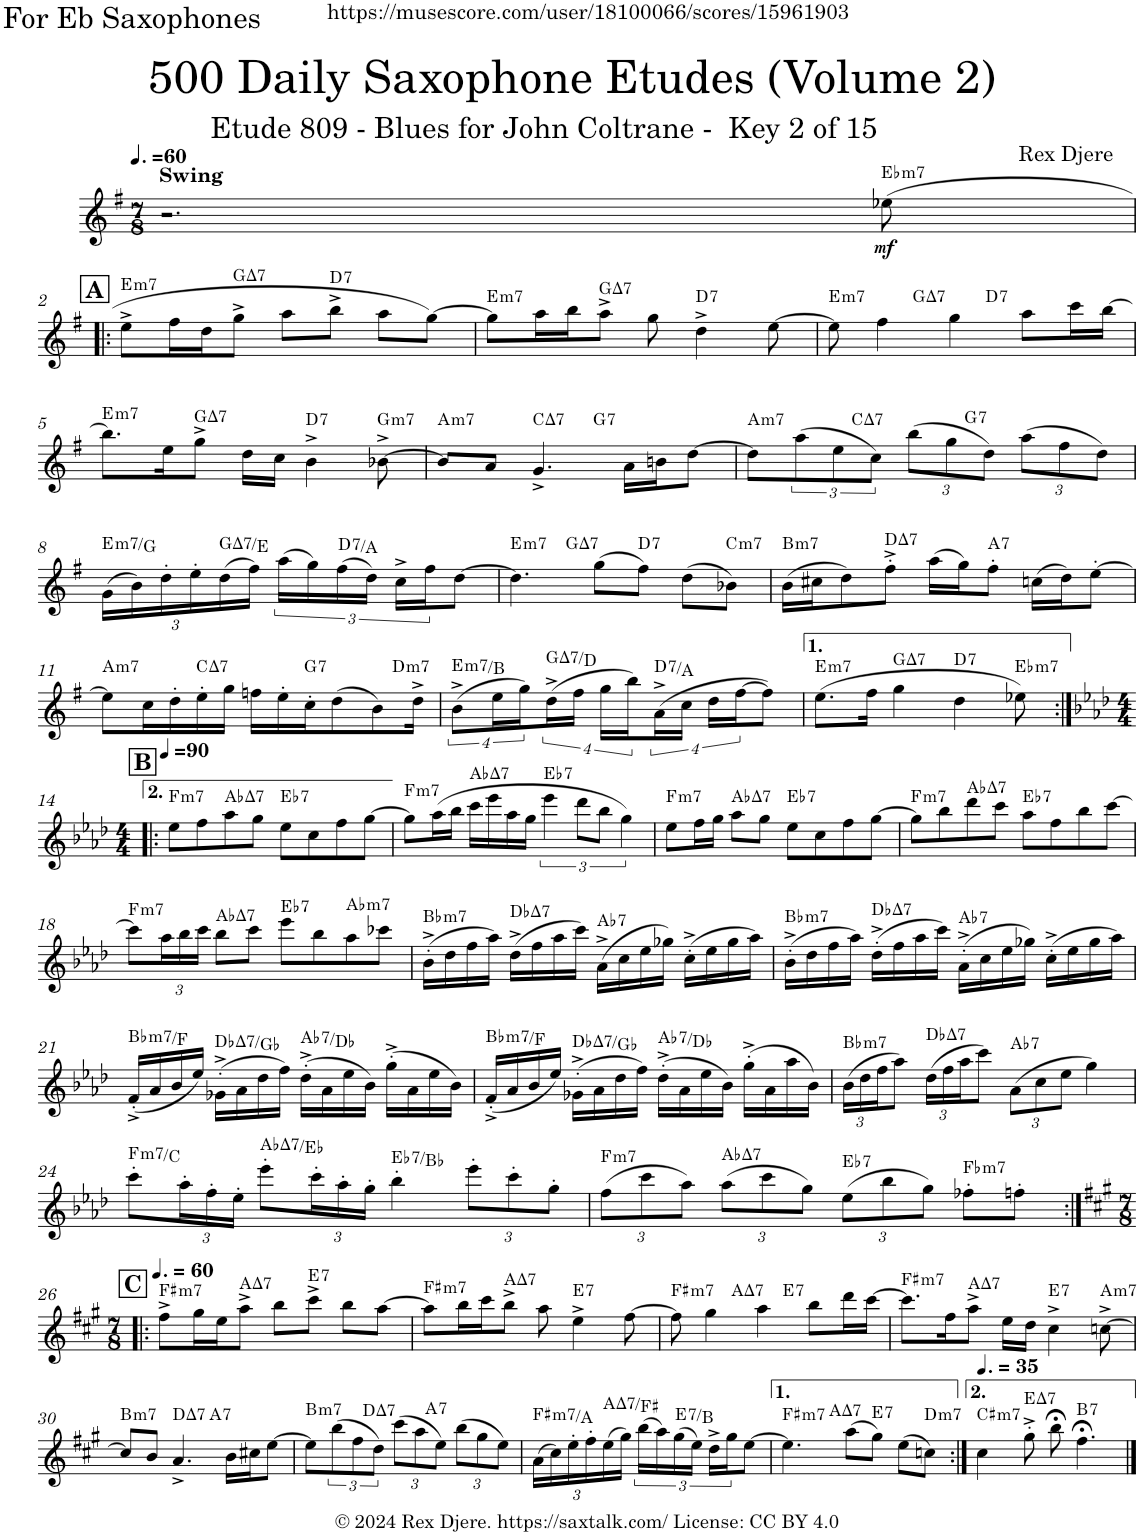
**kern	**dynam	**harte
*part1	*part1	*part1
*staff1	*staff1	*
*I"Alto Saxophone	*	*
*I'A. Sax.	*	*
*clefG2	*	*
*Trd5c9	*	*
*k[f#]	*	*
*M7/8	*	*
*MM90	*	*
=1	=1	=1
!LO:TX:a:B:t=Swing	!	!
2.r	.	.
!	!LO:DY:b	!LO:H:kt=m7
(8ee-X\	mf	Eb:min7
!!LO:LB:g=z
!!LO:REH:place=s1:a:B:cj:fs=14:t=A
=2!|:	=2!|:	=2!|:
!	!	!LO:H:kt=m7
8ee^\L	.	E:min7
16ff#\L	.	.
16dd\J	.	.
!	!	!LO:H:kt=7
8gg^\J	.	G:maj7
8aa\L	.	.
!	!	!LO:H:kt=7
8bb^\J	.	D:7
8aa\L	.	.
[8gg\J)	.	.
=3	=3	=3
!	!	!LO:H:kt=m7
8gg\L]	.	E:min7
16aa\L	.	.
16bb\J	.	.
!	!	!LO:H:kt=7
8aa^\J	.	G:maj7
8gg\	.	.
!	!	!LO:H:kt=7
4dd^\	.	D:7
[8ee\	.	.
=4	=4	=4
!	!	!LO:H:kt=m7
*^	*	*
*	*^	*	*
8ee\]	4ryy	2ryy	.	E:min7
4ff#\	.	.	.	.
!	!	!	!	!LO:H:kt=7
.	2ryy	.	.	G:maj7
4gg\	.	.	.	.
!	!	!	!	!LO:H:kt=7
.	.	4.ryy	.	D:7
8aa\L	.	.	.	.
16ccc\L	8ryy	.	.	.
[16bb\JJ	.	.	.	.
!!LO:LB:g=z	!!	!!
=5	=5	=5	=5	=5
!	!	!	!	!LO:H:kt=m7
*v	*v	*v	*	*
8.bb\L]	.	E:min7
16ee\K	.	.
!	!	!LO:H:kt=7
8gg^\J	.	G:maj7
16dd\LL	.	.
16cc\JJ	.	.
!	!	!LO:H:kt=7
4b^\	.	D:7
!	!	!LO:H:kt=m7
[8b-X^\	.	G:min7
=6	=6	=6
!	!	!LO:H:kt=m7
*^	*	*
8b-/L]	2ryy	.	A:min7
8a/J	.	.	.
!	!	!	!LO:H:kt=7
4.g^/	.	.	C:maj7
!	!	!	!LO:H:kt=7
.	4.ryy	.	G:7
16a\LL	.	.	.
16bn\J	.	.	.
[8dd\J	.	.	.
=7	=7	=7	=7
!	!	!	!LO:H:kt=m7
*	*^	*	*
8dd\L]	4ryy	2ryy	.	A:min7
(12aa\	.	.	.	.
12ee\	.	.	.	.
!	!	!	!	!LO:H:kt=7
.	2ryy	.	.	C:maj7
12cc\J)	.	.	.	.
*Xbrackettup	*	*	*	*
(12bb\L	.	.	.	.
12gg\	.	.	.	.
!	!	!	!	!LO:H:kt=7
.	.	4.ryy	.	G:7
12dd\J)	.	.	.	.
(12aa\L	.	.	.	.
12ff#\	.	.	.	.
.	8ryy	.	.	.
12dd\J)	.	.	.	.
!!LO:LB:g=z	!!	!!
=8	=8	=8	=8	=8
!	!	!	!	!LO:H:kt=m7
*v	*v	*v	*	*
(16g\LL	.	E:min7/b3
16b\)	.	.
16dd'\	.	.
16ee'\	.	.
!	!	!LO:H:kt=7
(16dd\	.	G:maj7/6
16ff#\JJ)	.	.
(16aa\LL	.	.
16gg\)	.	.
!	!	!LO:H:kt=7
(16ff#\	.	D:7/5
16dd\JJ)	.	.
16cc^\LL	.	.
16ff#\J	.	.
[8dd\J	.	.
=9	=9	=9
!	!	!LO:H:kt=m7
*^	*	*
4.dd\]	4ryy	.	E:min7
!	!	!	!LO:H:kt=7
.	2ryy	.	G:maj7
(8gg\L	.	.	.
!	!	!	!LO:H:kt=7
8ff#\J)	.	.	D:7
(8dd\L	.	.	.
!	!	!	!LO:H:kt=m7
8b-X\J)	8ryy	.	C:min7
=10	=10	=10	=10
!	!	!	!LO:H:kt=m7
*v	*v	*	*
(16b\LL	.	B:min7
16cc#X\J	.	.
8dd\)	.	.
!	!	!LO:H:kt=7
8ff#'^\J	.	D:maj7
(16aa\LL	.	.
16gg\J)	.	.
!	!	!LO:H:kt=7
8ff#'\J	.	A:7
(16ccn\LL	.	.
16dd\J)	.	.
[8ee'\J	.	.
!!LO:LB:g=z
=11	=11	=11
!	!	!LO:H:kt=m7
*^	*	*
8ee\L]	2.ryy	.	A:min7
16cc\L	.	.	.
16dd'\	.	.	.
!	!	!	!LO:H:kt=7
16ee'\	.	.	C:maj7
16gg\JJ	.	.	.
16ffn\LL	.	.	.
16ee'\	.	.	.
!	!	!	!LO:H:kt=7
16cc'\J	.	.	G:7
(8dd\	.	.	.
8b\)	.	.	.
!	!	!	!LO:H:kt=m7
.	8ryy	.	D:min7
16dd^\Jk	.	.	.
=12	=12	=12	=12
!	!	!	!LO:H:kt=m7
*v	*v	*	*
(8b^\L	.	E:min7/5
16ee\L	.	.
16gg\)	.	.
!	!	!LO:H:kt=7
(16dd^\	.	G:maj7/5
16ff#\JJ	.	.
16gg\LL	.	.
16bb\)	.	.
!	!	!LO:H:kt=7
(16a^\	.	D:7/5
16cc\JJ	.	.
16dd\LL	.	.
[16ff#\J	.	.
8ff#\J])	.	.
=13	=13	=13
!	!	!LO:H:kt=m7
(8.ee\L	.	E:min7
16ff#\Jk	.	.
!	!	!LO:H:kt=7
4gg\	.	G:maj7
!	!	!LO:H:kt=7
4dd\	.	D:7
!	!	!LO:H:kt=m7
8ee-X\)	.	Eb:min7
!!LO:LB:g=z
=14:|!|:	=14:|!|:	=14:|!|:
!!LO:REH:place=s1:a:B:cj:fs=14:t=B
*k[b-e-a-d-]	*	*
*M4/4	*	*
*MM90	*	*
!	!	!LO:H:kt=m7
8ee-\L	.	F:min7
8ff\	.	.
!	!	!LO:H:kt=7
8aa-\	.	Ab:maj7
8gg\J	.	.
!	!	!LO:H:kt=7
8ee-\L	.	Eb:7
8cc\	.	.
8ff\	.	.
[8gg\J	.	.
=15	=15	=15
!	!	!LO:H:kt=m7
8gg\L]	.	F:min7
(16aa-\L	.	.
16bb-\JJ	.	.
!	!	!LO:H:kt=7
16ccc\LL	.	Ab:maj7
16eee-\	.	.
16aa-\	.	.
16gg\JJ	.	.
*brackettup	*	*
!	!	!LO:H:kt=7
6eee-\	.	Eb:7
12ddd-\L	.	.
12bb-\J	.	.
6gg\)	.	.
=16	=16	=16
!	!	!LO:H:kt=m7
8ee-\L	.	F:min7
16ff\L	.	.
16gg\JJ	.	.
!	!	!LO:H:kt=7
8aa-\L	.	Ab:maj7
8gg\J	.	.
!	!	!LO:H:kt=7
8ee-\L	.	Eb:7
8cc\	.	.
8ff\	.	.
[8gg\J	.	.
=17	=17	=17
!	!	!LO:H:kt=m7
8gg\L]	.	F:min7
8bb-\	.	.
!	!	!LO:H:kt=7
8ddd-\	.	Ab:maj7
8ccc\J	.	.
!	!	!LO:H:kt=7
8aa-\L	.	Eb:7
8ff\	.	.
8bb-\	.	.
[8ccc\J	.	.
!!LO:LB:g=z
=18	=18	=18
!	!	!LO:H:kt=m7
8ccc\L]	.	F:min7
*Xbrackettup	*	*
24aa-\L	.	.
24bb-\	.	.
24ccc\JJ	.	.
!	!	!LO:H:kt=7
8bb-\L	.	Ab:maj7
8ccc\J	.	.
!	!	!LO:H:kt=7
8eee-\L	.	Eb:7
8bb-\	.	.
!	!	!LO:H:kt=m7
8aa-\	.	Ab:min7
8ccc-X\J	.	.
=19	=19	=19
!	!	!LO:H:kt=m7
(16b-'^\LL	.	Bb:min7
16dd-\	.	.
16ff\	.	.
16aa-\JJ)	.	.
!	!	!LO:H:kt=7
(16dd-^\LL	.	Db:maj7
16ff\	.	.
16aa-\	.	.
16ccc\JJ)	.	.
!	!	!LO:H:kt=7
(16a-^\LL	.	Ab:7
16cc\	.	.
16ee-\	.	.
16gg-X\JJ)	.	.
(16cc'^\LL	.	.
16ee-\	.	.
16gg-\	.	.
16aa-\JJ)	.	.
=20	=20	=20
!	!	!LO:H:kt=m7
(16b-'^\LL	.	Bb:min7
16dd-\	.	.
16ff\	.	.
16aa-\JJ)	.	.
!	!	!LO:H:kt=7
(16dd-'^\LL	.	Db:maj7
16ff\	.	.
16aa-\	.	.
16ccc\JJ)	.	.
!	!	!LO:H:kt=7
(16a-'^\LL	.	Ab:7
16cc\	.	.
16ee-\	.	.
16gg-X\JJ)	.	.
(16cc'^\LL	.	.
16ee-\	.	.
16gg-\	.	.
16aa-\JJ)	.	.
!!LO:LB:g=z
=21	=21	=21
!	!	!LO:H:kt=m7
(16f'^/LL	.	Bb:min7/5
16a-/	.	.
16b-/	.	.
16ee-/JJ)	.	.
!	!	!LO:H:kt=7
(16g-X'^\LL	.	Db:maj7/4
16a-\	.	.
16dd-\	.	.
16ff\JJ)	.	.
!	!	!LO:H:kt=7
(16dd-'^\LL	.	Ab:7/4
16a-\	.	.
16ee-\	.	.
16b-\JJ)	.	.
(16gg'^\LL	.	.
16a-\	.	.
16ee-\	.	.
16b-\JJ)	.	.
=22	=22	=22
!	!	!LO:H:kt=m7
(16f'^/LL	.	Bb:min7/5
16a-/	.	.
16b-/	.	.
16ee-/JJ)	.	.
!	!	!LO:H:kt=7
(16g-X'^\LL	.	Db:maj7/4
16a-\	.	.
16dd-\	.	.
16ff\JJ)	.	.
!	!	!LO:H:kt=7
(16dd-'^\LL	.	Ab:7/4
16a-\	.	.
16ee-\	.	.
16b-\JJ)	.	.
(16gg'^\LL	.	.
16a-\	.	.
16aa-\	.	.
16b-\JJ)	.	.
=23	=23	=23
!	!	!LO:H:kt=m7
(24b-\LL	.	Bb:min7
24dd-\	.	.
24ff\J	.	.
8aa-\J)	.	.
!	!	!LO:H:kt=7
(24dd-\LL	.	Db:maj7
24ff\	.	.
24aa-\J	.	.
8ccc\J)	.	.
!	!	!LO:H:kt=7
(12a-\L	.	Ab:7
12cc\	.	.
12ee-\J	.	.
4gg\)	.	.
!!LO:LB:g=z
=24	=24	=24
!	!	!LO:H:kt=m7
8ccc'\L	.	F:min7/5
24aa-'\L	.	.
24ff'\	.	.
24ee-'\JJ	.	.
!	!	!LO:H:kt=7
8eee-'\L	.	Ab:maj7/5
24ccc'\L	.	.
24aa-'\	.	.
24gg'\JJ	.	.
!	!	!LO:H:kt=7
4bb-'\	.	Eb:7/5
12eee-'\L	.	.
12ccc'\	.	.
12gg'\J	.	.
=25	=25	=25
!	!	!LO:H:kt=m7
(12ff\L	.	F:min7
12ccc\	.	.
12aa-\J)	.	.
!	!	!LO:H:kt=7
(12aa-\L	.	Ab:maj7
12ccc\	.	.
12gg\J)	.	.
!	!	!LO:H:kt=7
(12ee-\L	.	Eb:7
12bb-\	.	.
12gg\J)	.	.
!	!	!LO:H:kt=m7
8ff-X'\L	.	Fb:min7
8ffn'\J	.	.
!!LO:LB:g=z
=26:|!|:	=26:|!|:	=26:|!|:
!!LO:REH:place=s1:a:B:cj:fs=14:t=C
*k[f#c#g#]	*	*
*M7/8	*	*
*MM90	*	*
!	!	!LO:H:kt=m7
8ff#^\L	.	F#:min7
16gg#\L	.	.
16ee\J	.	.
!	!	!LO:H:kt=7
8aa^\J	.	A:maj7
8bb\L	.	.
!	!	!LO:H:kt=7
8ccc#^\J	.	E:7
8bb\L	.	.
[8aa\J	.	.
=27	=27	=27
!	!	!LO:H:kt=m7
8aa\L]	.	F#:min7
16bb\L	.	.
16ccc#\J	.	.
!	!	!LO:H:kt=7
8bb^\J	.	A:maj7
8aa\	.	.
!	!	!LO:H:kt=7
4ee^\	.	E:7
[8ff#\	.	.
=28	=28	=28
!	!	!LO:H:kt=m7
*^	*	*
*	*^	*	*
8ff#\]	4ryy	2ryy	.	F#:min7
4gg#\	.	.	.	.
!	!	!	!	!LO:H:kt=7
.	2ryy	.	.	A:maj7
4aa\	.	.	.	.
!	!	!	!	!LO:H:kt=7
.	.	4.ryy	.	E:7
8bb\L	.	.	.	.
16ddd\L	8ryy	.	.	.
[16ccc#\JJ	.	.	.	.
=29	=29	=29	=29	=29
!	!	!	!	!LO:H:kt=m7
*v	*v	*v	*	*
8.ccc#\L]	.	F#:min7
16ff#\K	.	.
!	!	!LO:H:kt=7
8aa^\J	.	A:maj7
16ee\LL	.	.
16dd\JJ	.	.
!	!	!LO:H:kt=7
4cc#^\	.	E:7
!	!	!LO:H:kt=m7
[8ccn^\	.	A:min7
!!LO:LB:g=z
=30	=30	=30
!	!	!LO:H:kt=m7
*^	*	*
8cc/L]	2ryy	.	B:min7
8b/J	.	.	.
!	!	!	!LO:H:kt=7
4.a^/	.	.	D:maj7
!	!	!	!LO:H:kt=7
.	4.ryy	.	A:7
16b\LL	.	.	.
16cc#X\J	.	.	.
[8ee\J	.	.	.
=31	=31	=31	=31
!	!	!	!LO:H:kt=m7
*	*^	*	*
8ee\L]	4ryy	2ryy	.	B:min7
*brackettup	*	*	*	*
(12bb\	.	.	.	.
12ff#\	.	.	.	.
!	!	!	!	!LO:H:kt=7
.	2ryy	.	.	D:maj7
12dd\J)	.	.	.	.
*Xbrackettup	*	*	*	*
(12ccc#\L	.	.	.	.
12aa\	.	.	.	.
!	!	!	!	!LO:H:kt=7
.	.	4.ryy	.	A:7
12ee\J)	.	.	.	.
(12bb\L	.	.	.	.
12gg#\	.	.	.	.
.	8ryy	.	.	.
12ee\J)	.	.	.	.
=32	=32	=32	=32	=32
!	!	!	!	!LO:H:kt=m7
*v	*v	*v	*	*
(16a\LL	.	F#:min7/b3
16cc#\)	.	.
16ee'\	.	.
16ff#'\	.	.
!	!	!LO:H:kt=7
(16ee\	.	A:maj7/6
16gg#\JJ)	.	.
(16bb\LL	.	.
16aa\)	.	.
!	!	!LO:H:kt=7
(16gg#\	.	E:7/5
16ee\JJ)	.	.
16dd^\LL	.	.
16gg#\J	.	.
[8ee\J	.	.
=33	=33	=33
!	!	!LO:H:kt=m7
*^	*	*
4.ee\]	4ryy	.	F#:min7
!	!	!	!LO:H:kt=7
.	2ryy	.	A:maj7
(8aa\L	.	.	.
!	!	!	!LO:H:kt=7
8gg#\J)	.	.	E:7
(8ee\L	.	.	.
!	!	!	!LO:H:kt=m7
8ccn\J)	8ryy	.	D:min7
*v	*v	*	*
=34:|!	=34:|!	=34:|!
*MM53	*	*
*^	*	*
!	!	!	!LO:H:kt=m7
*v	*v	*	*
4cc#\	.	C#:min7
!	!	!LO:H:kt=7
8gg#'^\	.	E:maj7
8bb;<\	.	.
!	!	!LO:H:kt=7
4.ff#;<\	.	B:7
==	==	==
*-	*-	*-
